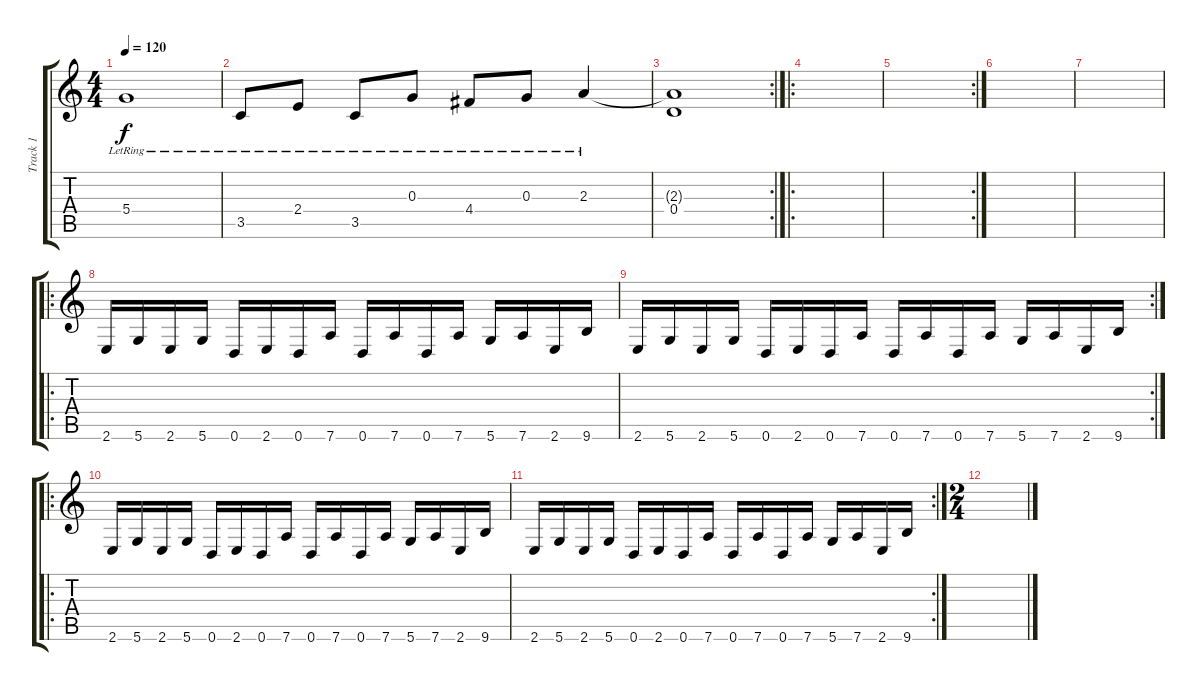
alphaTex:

\track ("Track 1" "Track 1") {instrument acousticguitarsteel}
\staff {score tabs}
\tuning (E4 B3 G3 D3 A2 D2) {hide}
\ts (4 4)
\tempo 120
\clef g2
\ks c
5.4{lr}.1{dy f} |
3.5{lr}.8 2.4{lr}.8 3.5{lr}.8 0.3{lr}.8 4.4{lr}.8 0.3{lr}.8 2.3{lr}.4 |
\rc 2
(2.3{t} 0.4).1 |
\ro
|
\rc 2
|
|
|
\ro
2.6.16{instrument distortionguitar} 5.6.16 2.6.16 5.6.16 0.6.16 2.6.16 0.6.16 7.6.16 0.6.16 7.6.16 0.6.16 7.6.16 5.6.16 7.6.16 2.6.16 9.6.16 |
\rc 2
2.6.16 5.6.16 2.6.16 5.6.16 0.6.16 2.6.16 0.6.16 7.6.16 0.6.16 7.6.16 0.6.16 7.6.16 5.6.16 7.6.16 2.6.16 9.6.16 |
\ro
2.6.16{instrument distortionguitar} 5.6.16 2.6.16 5.6.16 0.6.16 2.6.16 0.6.16 7.6.16 0.6.16 7.6.16 0.6.16 7.6.16 5.6.16 7.6.16 2.6.16 9.6.16 |
\rc 2
2.6.16 5.6.16 2.6.16 5.6.16 0.6.16 2.6.16 0.6.16 7.6.16 0.6.16 7.6.16 0.6.16 7.6.16 5.6.16 7.6.16 2.6.16 9.6.16 |
\ts (2 4)
